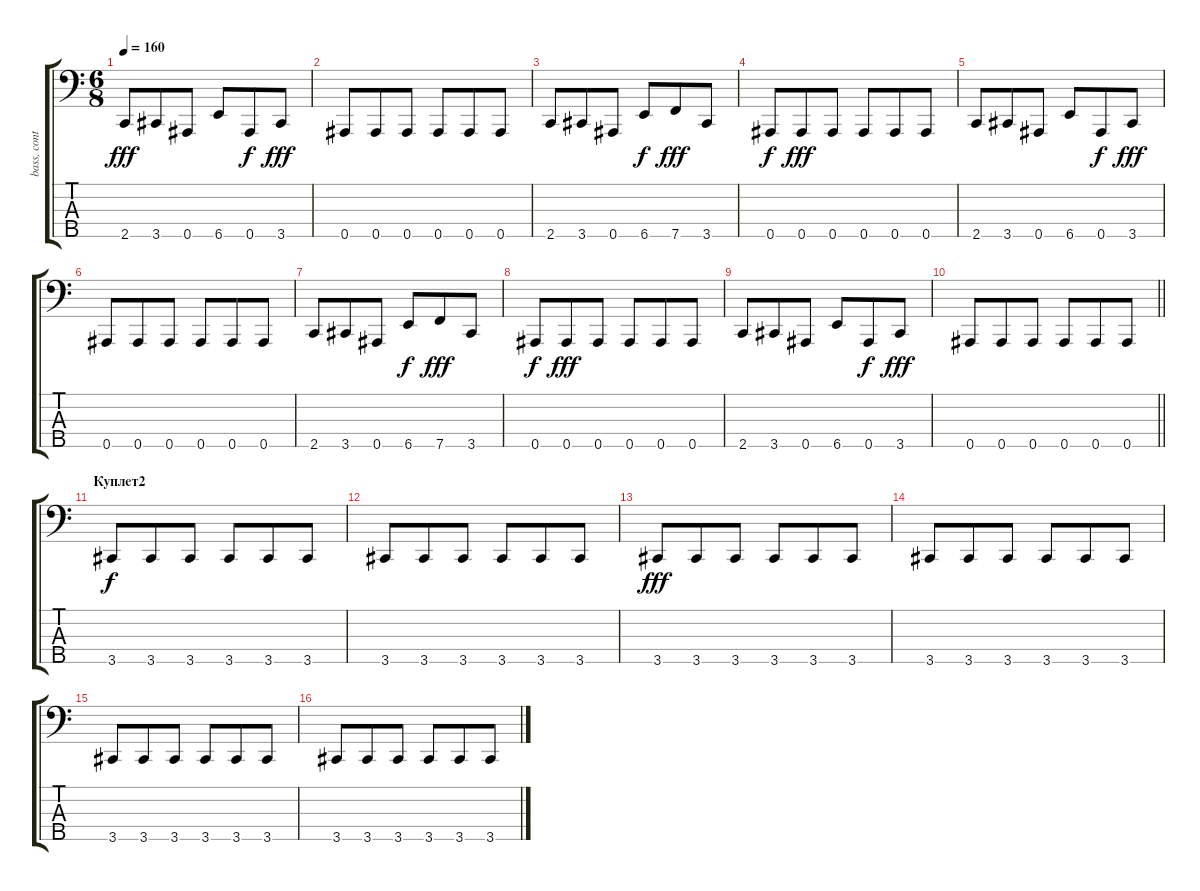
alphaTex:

\track ("bass, contrabass" "bass, cont") {instrument electricbasspick}
\staff {score tabs}
\tuning (G2 D2 A1 E1 Bb0) {hide}
\ts (6 8)
\tempo 160
\clef f4
\ks c
2.5.8{dy fff} 3.5.8 0.5.8 6.5.8 0.5.8{dy f} 3.5.8{dy fff} |
0.5.8 0.5.8 0.5.8 0.5.8 0.5.8 0.5.8 |
2.5.8 3.5.8 0.5.8 6.5.8{dy f} 7.5.8{dy fff} 3.5.8 |
0.5.8{dy f} 0.5.8{dy fff} 0.5.8 0.5.8 0.5.8 0.5.8 |
2.5.8 3.5.8 0.5.8 6.5.8 0.5.8{dy f} 3.5.8{dy fff} |
0.5.8 0.5.8 0.5.8 0.5.8 0.5.8 0.5.8 |
2.5.8 3.5.8 0.5.8 6.5.8{dy f} 7.5.8{dy fff} 3.5.8 |
0.5.8{dy f} 0.5.8{dy fff} 0.5.8 0.5.8 0.5.8 0.5.8 |
2.5.8 3.5.8 0.5.8 6.5.8 0.5.8{dy f} 3.5.8{dy fff} |
\barLineRight lightlight
0.5.8 0.5.8 0.5.8 0.5.8 0.5.8 0.5.8 |
\section ("" "Куплет2")
3.5.8{dy f} 3.5.8 3.5.8 3.5.8 3.5.8 3.5.8 |
3.5.8 3.5.8 3.5.8 3.5.8 3.5.8 3.5.8 |
3.5.8{dy fff} 3.5.8 3.5.8 3.5.8 3.5.8 3.5.8 |
3.5.8 3.5.8 3.5.8 3.5.8 3.5.8 3.5.8 |
3.5.8 3.5.8 3.5.8 3.5.8 3.5.8 3.5.8 |
3.5.8 3.5.8 3.5.8 3.5.8 3.5.8 3.5.8
